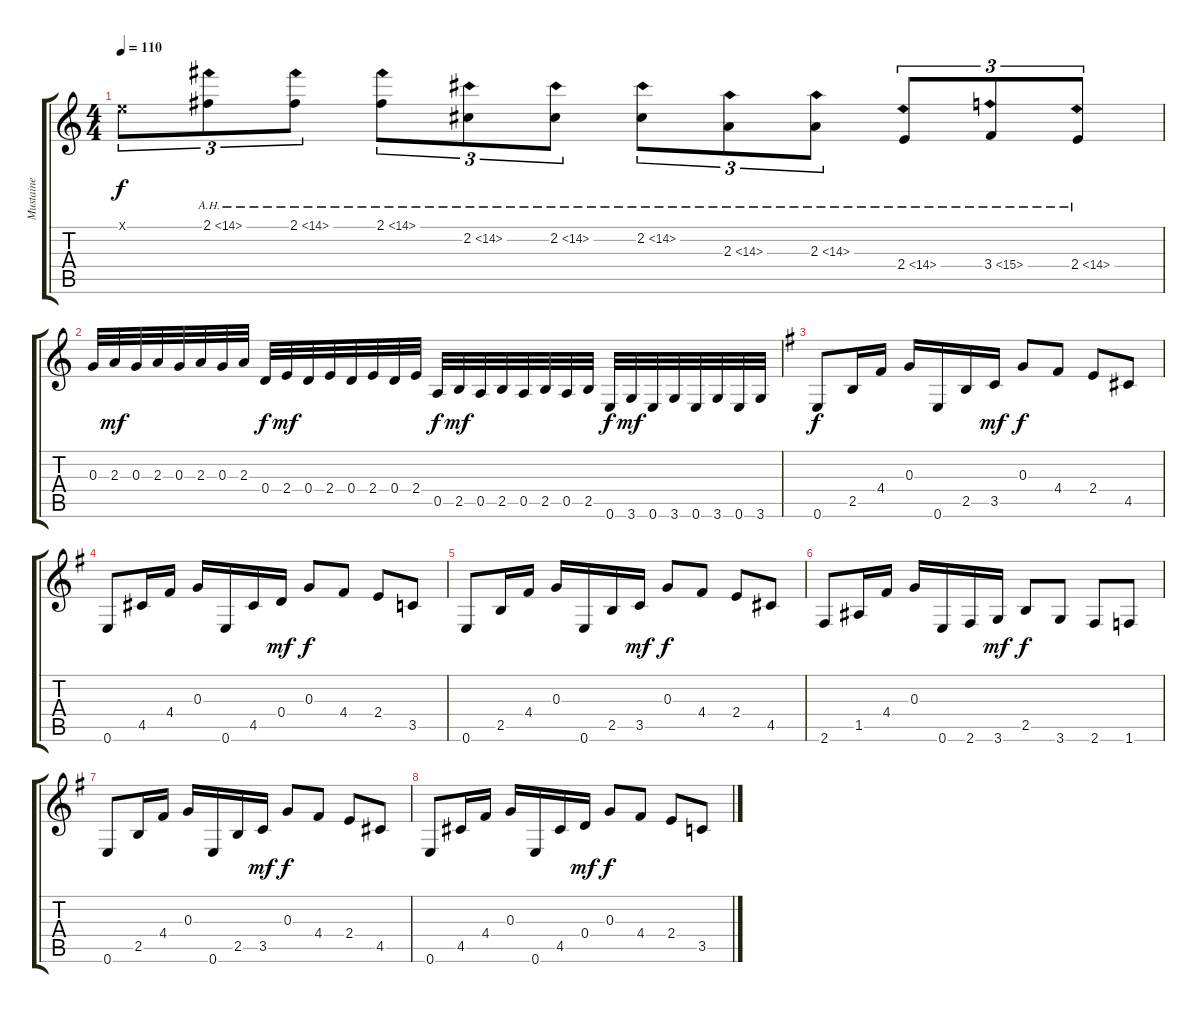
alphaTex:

\track ("Mustaine" "Mustaine") {instrument distortionguitar}
\staff {score tabs}
\tuning (E4 B3 G3 D3 A2 E2) {hide}
\ts (4 4)
\tempo 110
\clef g2
\ks c
0.1{x}.8{tu (3 2) dy f} 2.1{ah 12}.8{tu (3 2)} 2.1{ah 12}.8{tu (3 2)} 2.1{ah 12}.8{tu (3 2)} 2.2{ah 12}.8{tu (3 2)} 2.2{ah 12}.8{tu (3 2)} 2.2{ah 12}.8{tu (3 2)} 2.3{ah 12}.8{tu (3 2)} 2.3{ah 12}.8{tu (3 2)} 2.4{ah 12}.8{tu (3 2)} 3.4{ah 12}.8{tu (3 2)} 2.4{ah 12}.8{tu (3 2)} |
0.3.32 2.3.32{dy mf} 0.3.32 2.3.32 0.3.32 2.3.32 0.3.32 2.3.32 0.4.32{dy f} 2.4.32{dy mf} 0.4.32 2.4.32 0.4.32 2.4.32 0.4.32 2.4.32 0.5.32{dy f} 2.5.32{dy mf} 0.5.32 2.5.32 0.5.32 2.5.32 0.5.32 2.5.32 0.6.32{dy f} 3.6.32{dy mf} 0.6.32 3.6.32 0.6.32 3.6.32 0.6.32 3.6.32 |
\ks g
0.6.8{dy f} 2.5.16 4.4.16 0.3.16 0.6.16 2.5.16 3.5.16{dy mf} 0.3.8{dy f} 4.4.8 2.4.8 4.5.8 |
0.6.8 4.5.16 4.4.16 0.3.16 0.6.16 4.5.16 0.4.16{dy mf} 0.3.8{dy f} 4.4.8 2.4.8 3.5.8 |
0.6.8 2.5.16 4.4.16 0.3.16 0.6.16 2.5.16 3.5.16{dy mf} 0.3.8{dy f} 4.4.8 2.4.8 4.5.8 |
2.6.8 1.5.16 4.4.16 0.3.16 0.6.16 2.6.16 3.6.16{dy mf} 2.5.8{dy f} 3.6.8 2.6.8 1.6.8 |
0.6.8 2.5.16 4.4.16 0.3.16 0.6.16 2.5.16 3.5.16{dy mf} 0.3.8{dy f} 4.4.8 2.4.8 4.5.8 |
0.6.8 4.5.16 4.4.16 0.3.16 0.6.16 4.5.16 0.4.16{dy mf} 0.3.8{dy f} 4.4.8 2.4.8 3.5.8
